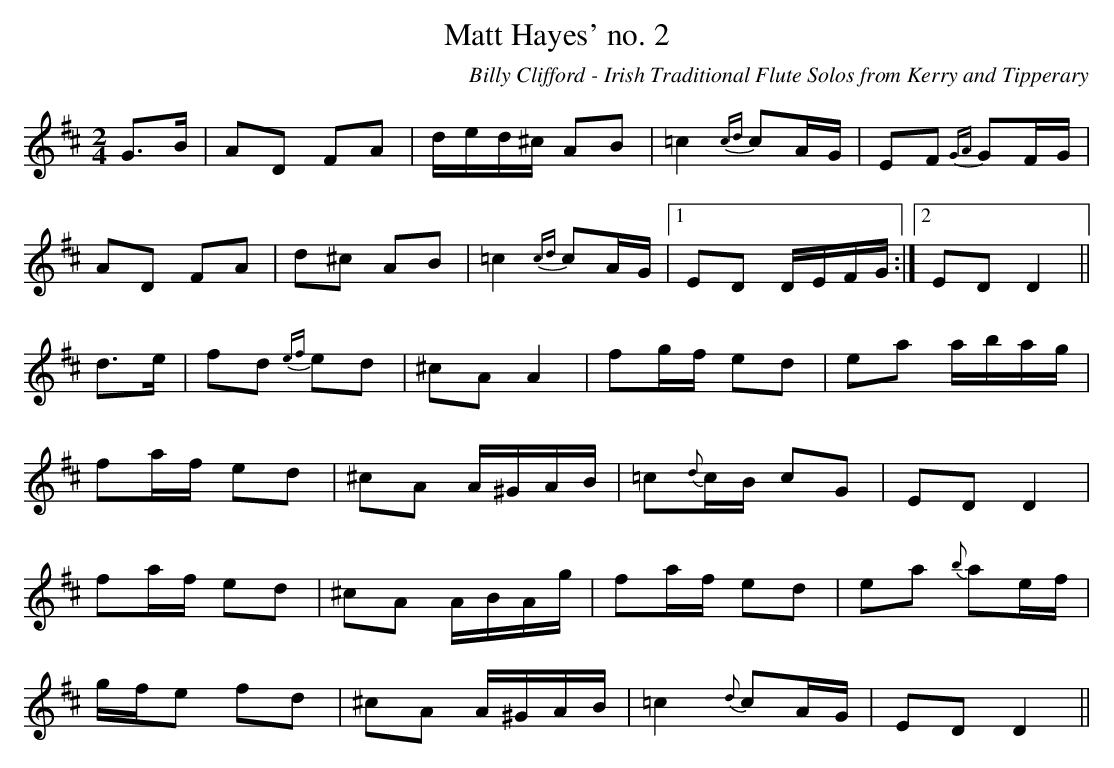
X:1
T:Matt Hayes' no. 2
C:Billy Clifford - Irish Traditional Flute Solos from Kerry and Tipperary
M:2/4
L:1/8
K:D
G>B|AD FA|d/e/d/^c/ AB|=c2 {cd}cA/G/|EF {GA}GF/G/|
AD FA|d^c AB|=c2 {cd}cA/G/|1ED D/E/F/G/:|2ED D2||
d>e| fd {ef}ed|^cA A2| fg/f/ ed| ea a/b/a/g/ |
fa/f/ ed | ^cA A/^G/A/B/|=c{d}c/B/ cG|ED D2|
fa/f/ ed|^cA A/B/A/g/| fa/f/ ed | ea {b}ae/f/|
g/f/e fd| ^cA A/^G/A/B/|=c2 {d}cA/G/|ED D2||
